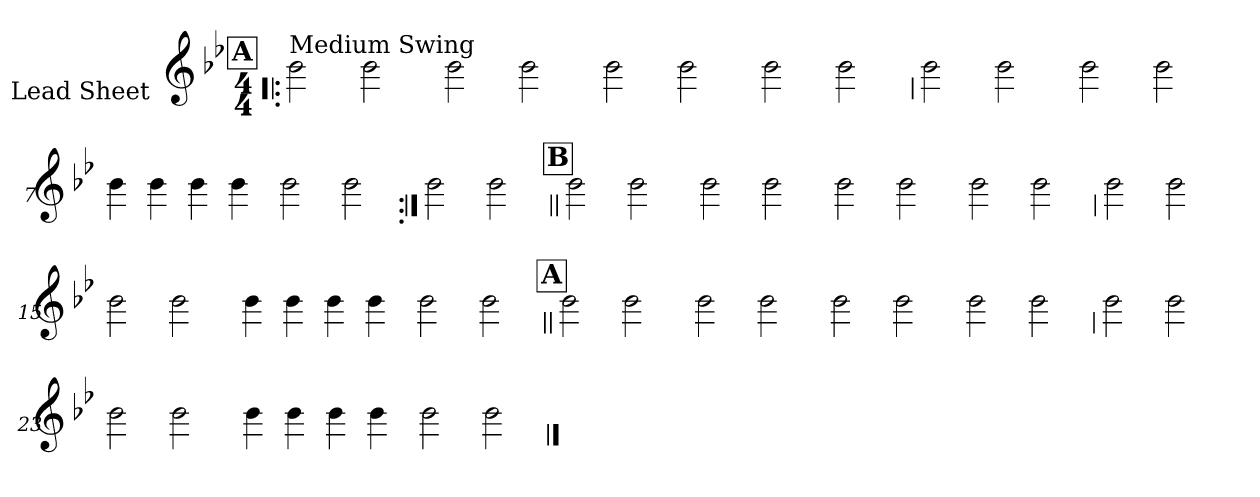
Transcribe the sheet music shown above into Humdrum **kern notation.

**kern
*part1
*staff1
*I"Lead Sheet
*stria0
*clefG2
*k[b-e-]
*B-:
*M4/4
!!LO:REH:place=s1:a:t=A
=1!|:
!LO:TX:a:t=Medium Swing
2b-
2b-
=2-
2b-
2b-
=3-
2b-
2b-
=4-
2b-
2b-
!!LO:LB:g=z
=5
2b-
2b-
=6-
2b-
2b-
=7-
4b-
4b-
4b-
4b-
=8-
2b-
2b-
!!LO:LB:g=z
=9:|!
2b-
2b-
!!LO:LB:g=z
!!LO:REH:place=s1:a:t=B
=10||
2b-
2b-
=11-
2b-
2b-
=12-
2b-
2b-
=13-
2b-
2b-
!!LO:LB:g=z
=14
2b-
2b-
=15-
2b-
2b-
=16-
4b-
4b-
4b-
4b-
=17-
2b-
2b-
!!LO:LB:g=z
!!LO:REH:place=s1:a:t=A
=18||
2b-
2b-
=19-
2b-
2b-
=20-
2b-
2b-
=21-
2b-
2b-
!!LO:LB:g=z
=22
2b-
2b-
=23-
2b-
2b-
=24-
4b-
4b-
4b-
4b-
=25-
2b-
2b-
==
*-
